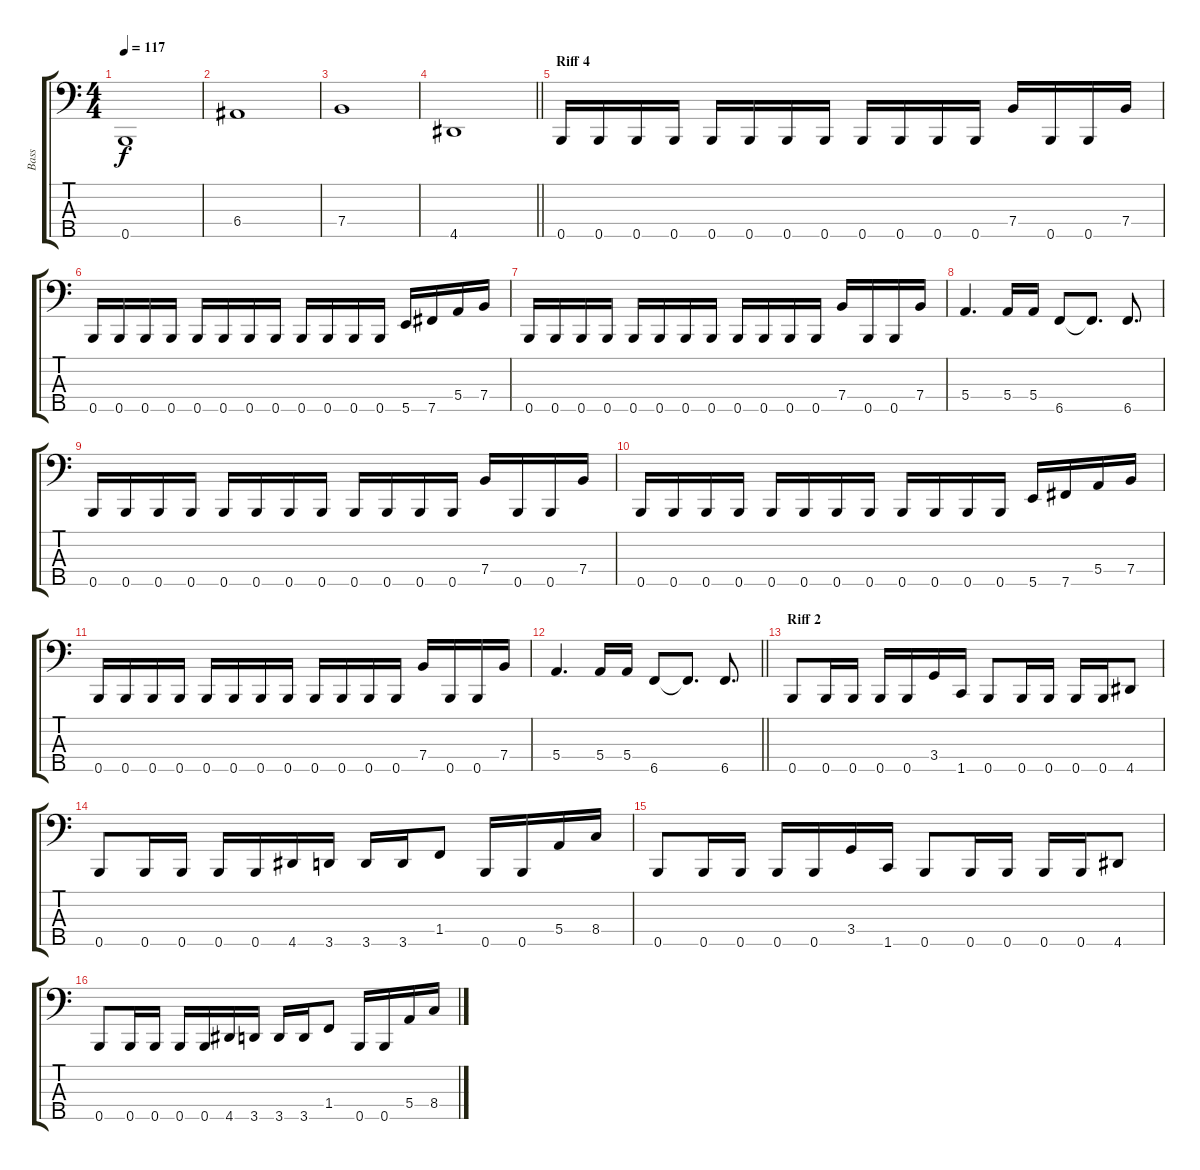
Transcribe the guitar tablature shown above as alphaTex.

\track ("Bass" "Bass") {instrument electricbassfinger}
\staff {score tabs}
\tuning (G2 D2 A1 E1 B0) {hide}
\ts (4 4)
\tempo 117
\clef f4
\ks c
0.5.1{dy f} |
6.4.1 |
7.4.1 |
\barLineRight lightlight
4.5.1 |
\section ("" "Riff 4")
0.5.16 0.5.16 0.5.16 0.5.16 0.5.16 0.5.16 0.5.16 0.5.16 0.5.16 0.5.16 0.5.16 0.5.16 7.4.16 0.5.16 0.5.16 7.4.16 |
0.5.16 0.5.16 0.5.16 0.5.16 0.5.16 0.5.16 0.5.16 0.5.16 0.5.16 0.5.16 0.5.16 0.5.16 5.5.16 7.5.16 5.4.16 7.4.16 |
0.5.16 0.5.16 0.5.16 0.5.16 0.5.16 0.5.16 0.5.16 0.5.16 0.5.16 0.5.16 0.5.16 0.5.16 7.4.16 0.5.16 0.5.16 7.4.16 |
5.4.4{d} 5.4.16 5.4.16 6.5.8 6.5{t}.8{d} 6.5.8{d} |
0.5.16 0.5.16 0.5.16 0.5.16 0.5.16 0.5.16 0.5.16 0.5.16 0.5.16 0.5.16 0.5.16 0.5.16 7.4.16 0.5.16 0.5.16 7.4.16 |
0.5.16 0.5.16 0.5.16 0.5.16 0.5.16 0.5.16 0.5.16 0.5.16 0.5.16 0.5.16 0.5.16 0.5.16 5.5.16 7.5.16 5.4.16 7.4.16 |
0.5.16 0.5.16 0.5.16 0.5.16 0.5.16 0.5.16 0.5.16 0.5.16 0.5.16 0.5.16 0.5.16 0.5.16 7.4.16 0.5.16 0.5.16 7.4.16 |
\barLineRight lightlight
5.4.4{d} 5.4.16 5.4.16 6.5.8 6.5{t}.8{d} 6.5.8{d} |
\section ("" "Riff 2")
0.5.8 0.5.16 0.5.16 0.5.16 0.5.16 3.4.16 1.5.16 0.5.8 0.5.16 0.5.16 0.5.16 0.5.16 4.5.8 |
0.5.8 0.5.16 0.5.16 0.5.16 0.5.16 4.5.16 3.5.16 3.5.16 3.5.16 1.4.8 0.5.16 0.5.16 5.4.16 8.4.16 |
0.5.8 0.5.16 0.5.16 0.5.16 0.5.16 3.4.16 1.5.16 0.5.8 0.5.16 0.5.16 0.5.16 0.5.16 4.5.8 |
0.5.8 0.5.16 0.5.16 0.5.16 0.5.16 4.5.16 3.5.16 3.5.16 3.5.16 1.4.8 0.5.16 0.5.16 5.4.16 8.4.16
